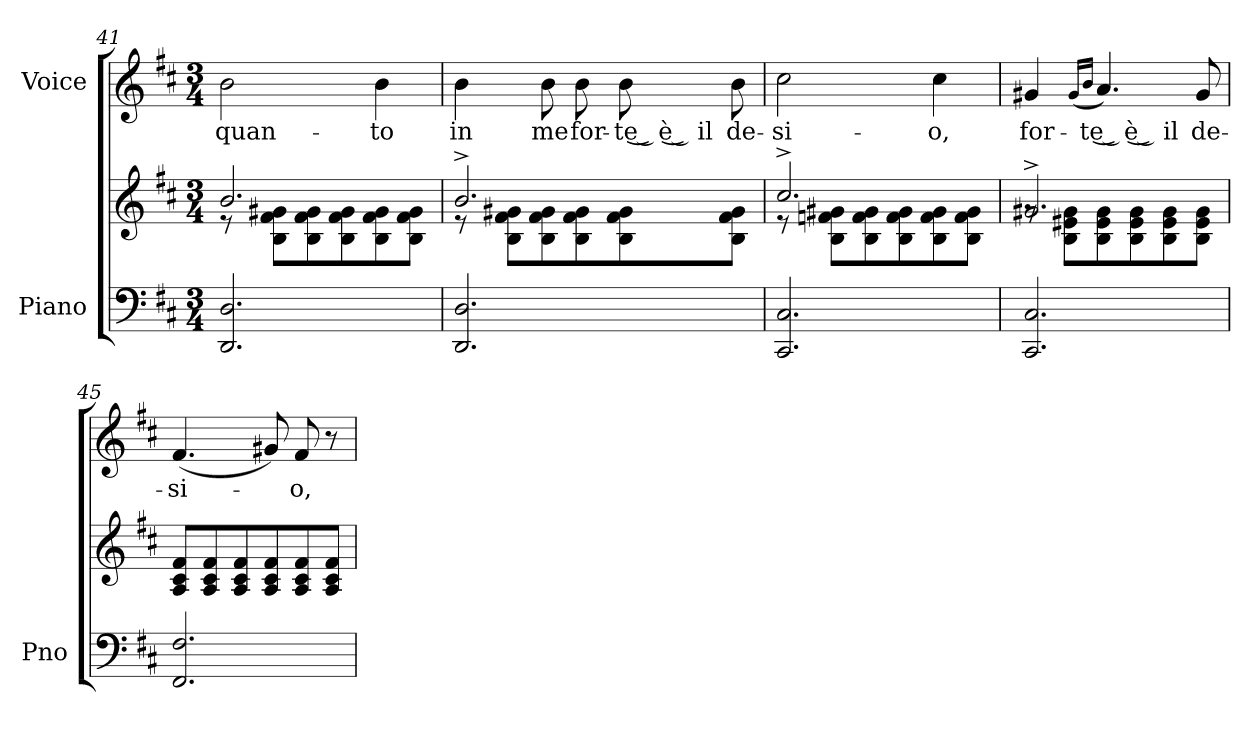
**kern	**kern	**kern	**text
*part2	*part2	*part1	*part1
*staff3	*staff2	*staff1	*staff1
*I"Piano	*	*I"Voice	*
*I'Pno	*	*	*
*clefF4	*clefG2	*clefG2	*
*k[f#c#]	*k[f#c#]	*k[f#c#]	*
*M3/4	*M3/4	*M3/4	*
=41	=41	=41	=41
*	*^	*	*
!	!	!	!	!LO:LY:b
2.DD/ 2.D/	2.b/	8r	2b\	quan-
.	.	8B\ 8f#\ 8g#X\L	.	.
.	.	8B\ 8f#\ 8g#\	.	.
.	.	8B\ 8f#\ 8g#\	.	.
!	!	!	!	!LO:LY:b
.	.	8B\ 8f#\ 8g#\	4b\	-to
.	.	8B\ 8f#\ 8g#\J	.	.
!!LO:LB:g=z
=42	=42	=42	=42	=42
!	!	!	!	!LO:LY:b
2.DD/ 2.D/	2.b^/	8r	4b\	in
.	.	8B\ 8f#\ 8g#X\L	.	.
!	!	!	!	!LO:LY:b
.	.	8B\ 8f#\ 8g#\	8b\	me
!	!	!	!	!LO:LY:b
.	.	8B\ 8f#\ 8g#\	8b\	for-
!	!	!	!	!LO:LY:b
.	.	8B\ 8f#\ 8g#\	8b\	-te͜ è͜ il
!	!	!	!	!LO:LY:b
.	.	8B\ 8f#\ 8g#\J	8b\	de-
=43	=43	=43	=43	=43
!	!	!	!	!LO:LY:b
2.CC#/ 2.C#/	2.cc#^/	8r	2cc#\	-si-
.	.	8B\ 8fn\ 8g#X\L	.	.
.	.	8B\ 8f\ 8g#\	.	.
.	.	8B\ 8f\ 8g#\	.	.
!	!	!	!	!LO:LY:b
.	.	8B\ 8f\ 8g#\	4cc#\	-o,
.	.	8B\ 8f\ 8g#\J	.	.
=44	=44	=44	=44	=44
!	!	!	!	!LO:LY:b
2.CC#/ 2.C#/	2.g#X^/	8rg	4g#X/	for-
.	.	8B\ 8e#X\ 8g#\L	.	.
.	.	.	(<16qg#/LL	.
.	.	.	16qb/JJ	.
!	!	!	!	!LO:LY:b
.	.	8B\ 8e#\ 8g#\	4.a/)	-te͜ è͜ il
.	.	8B\ 8e#\ 8g#\	.	.
.	.	8B\ 8e#\ 8g#\	.	.
!	!	!	!	!LO:LY:b
.	.	8B\ 8e#\ 8g#\J	8g#/	de-
=45	=45	=45	=45	=45
!	!	!	!	!LO:LY:b
*	*v	*v	*	*
2.FF#/ 2.F#/	8A/ 8c#/ 8f#/L	(<4.f#/	-si-
.	8A/ 8c#/ 8f#/	.	.
.	8A/ 8c#/ 8f#/	.	.
.	8A/ 8c#/ 8f#/	8g#X/)	.
!	!	!	!LO:LY:b
.	8A/ 8c#/ 8f#/	8f#/	-o,
.	8A/ 8c#/ 8f#/J	8r	.
=	=	=	=
*-	*-	*-	*-
